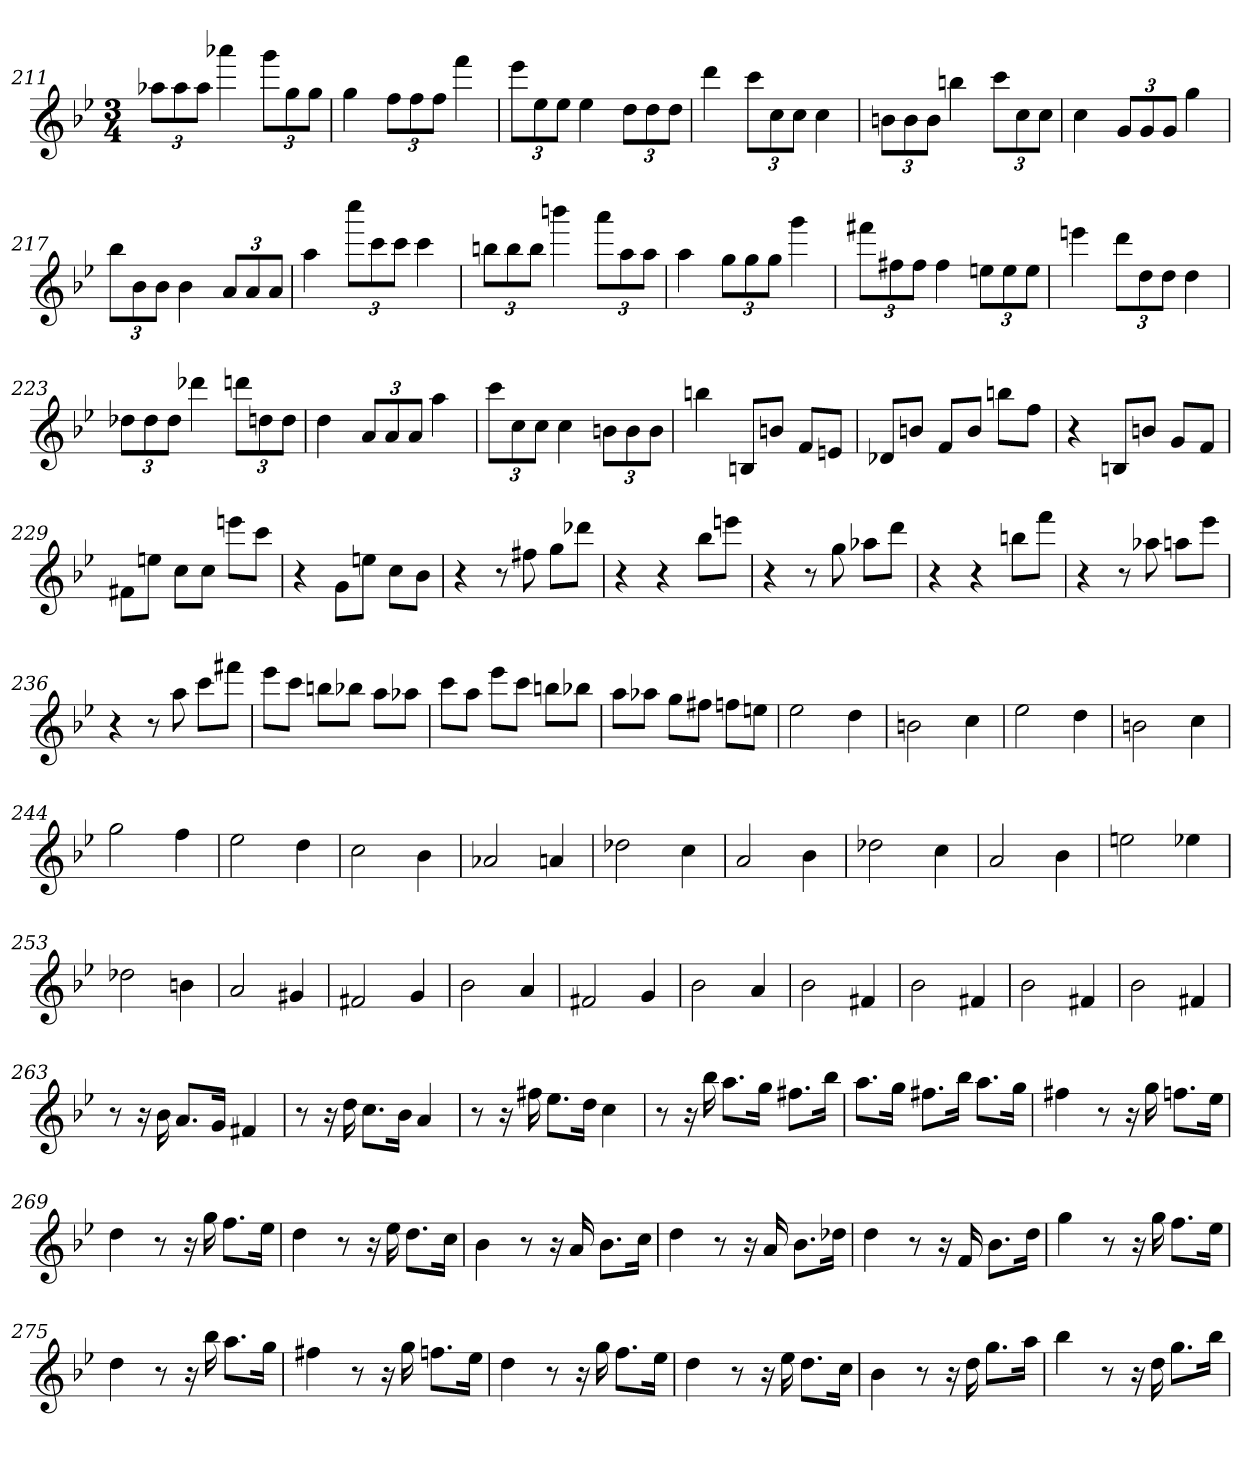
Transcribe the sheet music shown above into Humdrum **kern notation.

**kern
*part1
*staff1
*clefG2
*k[b-e-]
*B-:
*M3/4
=211
12aa-X\L
12aa-\
12aa-\J
4aaa-X
12ggg\L
12gg\
12gg\J
=212
4gg
12ff\L
12ff\
12ff\J
4fff
=213
12eee-\L
12ee-\
12ee-\J
4ee-
12dd\L
12dd\
12dd\J
=214
4ddd
12ccc\L
12cc\
12cc\J
4cc
=215
12bn\L
12b\
12b\J
4bbn
12ccc\L
12cc\
12cc\J
=216
4cc
12g/L
12g/
12g/J
4gg
=217
12bb-\L
12b-\
12b-\J
4b-
12a/L
12a/
12a/J
=218
4aa
12cccc\L
12ccc\
12ccc\J
4ccc
=219
12bbn\L
12bb\
12bb\J
4bbbn
12aaa\L
12aa\
12aa\J
=220
4aa
12gg\L
12gg\
12gg\J
4ggg
=221
12fff#X\L
12ff#X\
12ff#\J
4ff#
12een\L
12ee\
12ee\J
=222
4eeen
12ddd\L
12dd\
12dd\J
4dd
=223
12dd-X\L
12dd-\
12dd-\J
4ddd-X
12dddn\L
12ddn\
12dd\J
=224
4dd
12a/L
12a/
12a/J
4aa
=225
12ccc\L
12cc\
12cc\J
4cc
12bn\L
12b\
12b\J
=226
4bbn
8Bn/L
8bn/J
8f/L
8en/J
=227
8d-X/L
8bn/J
8f/L
8b/J
8bbn\L
8ff\J
=228
4r
8Bn/L
8bn/J
8g/L
8f/J
=229
8f#X\L
8een\J
8cc\L
8cc\J
8eeen\L
8ccc\J
=230
4r
8g\L
8een\J
8cc\L
8b-\J
=231
4r
8r
8ff#X
8gg\L
8ddd-X\J
=232
4r
4r
8bb-\L
8eeen\J
=233
4r
8r
8gg
8aa-X\L
8ddd\J
=234
4r
4r
8bbn\L
8fff\J
=235
4r
8r
8aa-X
8aan\L
8eee-\J
=236
4r
8r
8aa
8ccc\L
8fff#X\J
=237
8eee-\L
8ccc\J
8bbn\L
8bb-X\J
8aa\L
8aa-X\J
=238
8ccc\L
8aa\J
8eee-\L
8ccc\J
8bbn\L
8bb-X\J
=239
8aa\L
8aa-X\J
8gg\L
8ff#X\J
8ffn\L
8een\J
=240
2ee-
4dd
=241
2bn
4cc
=242
2ee-
4dd
=243
2bn
4cc
=244
2gg
4ff
=245
2ee-
4dd
=246
2cc
4b-
=247
2a-X
4an
=248
2dd-X
4cc
=249
2a
4b-
=250
2dd-X
4cc
=251
2a
4b-
=252
2een
4ee-X
=253
2dd-X
4bn
=254
2a
4g#X
=255
2f#X
4g
=256
2b-
4a
=257
2f#X
4g
=258
2b-
4a
=259
2b-
4f#X
=260
2b-
4f#X
=261
2b-
4f#X
=262
2b-
4f#X
=263
8r
16r
16b-
8.a/L
16g/Jk
4f#X
=264
8r
16r
16dd
8.cc\L
16b-\Jk
4a
=265
8r
16r
16ff#X
8.ee-\L
16dd\Jk
4cc
=266
8r
16r
16bb-
8.aa\L
16gg\Jk
8.ff#X\L
16bb-\Jk
=267
8.aa\L
16gg\Jk
8.ff#X\L
16bb-\Jk
8.aa\L
16gg\Jk
=268
4ff#X
8r
16r
16gg
8.ffn\L
16ee-\Jk
=269
4dd
8r
16r
16gg
8.ff\L
16ee-\Jk
=270
4dd
8r
16r
16ee-
8.dd\L
16cc\Jk
=271
4b-
8r
16r
16a
8.b-\L
16cc\Jk
=272
4dd
8r
16r
16a
8.b-\L
16dd-X\Jk
=273
4dd
8r
16r
16f
8.b-\L
16dd\Jk
=274
4gg
8r
16r
16gg
8.ff\L
16ee-\Jk
=275
4dd
8r
16r
16bb-
8.aa\L
16gg\Jk
=276
4ff#X
8r
16r
16gg
8.ffn\L
16ee-\Jk
=277
4dd
8r
16r
16gg
8.ff\L
16ee-\Jk
=278
4dd
8r
16r
16ee-
8.dd\L
16cc\Jk
=279
4b-
8r
16r
16dd
8.gg\L
16aa\Jk
=280
4bb-
8r
16r
16dd
8.gg\L
16bb-\Jk
=
*-
